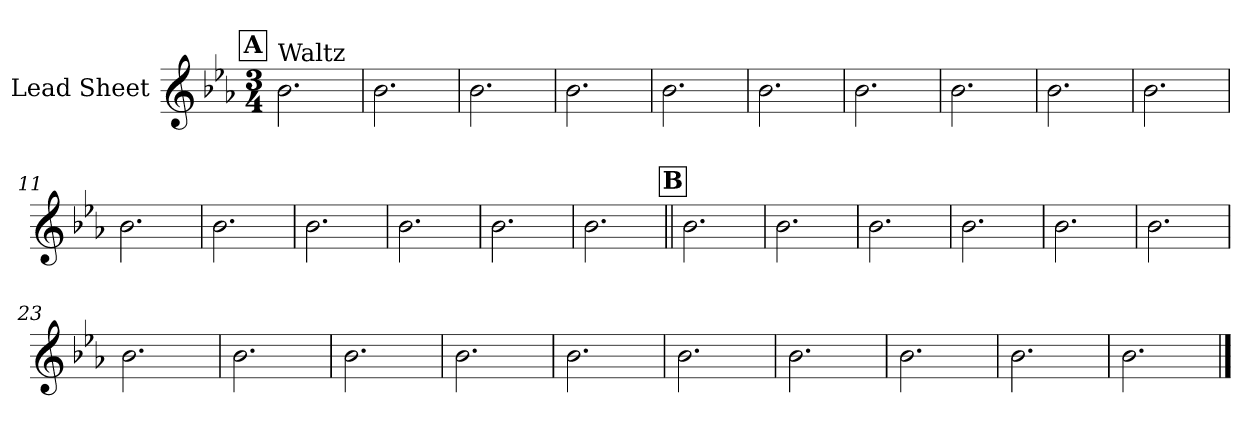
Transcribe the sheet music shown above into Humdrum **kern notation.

**kern
*part1
*staff1
*I"Lead Sheet
*clefG2
*k[b-e-a-]
*E-:
*M3/4
!!LO:REH:place=s1:a:fs=14:t=A
=1
!LO:TX:a:t=Waltz
2.b-\
=2
2.b-\
=3
2.b-\
=4
2.b-\
!!LO:LB:g=z
=5
2.b-\
=6
2.b-\
=7
2.b-\
=8
2.b-\
!!LO:LB:g=z
=9
2.b-\
=10
2.b-\
=11
2.b-\
=12
2.b-\
!!LO:LB:g=z
=13
2.b-\
=14
2.b-\
=15
2.b-\
=16
2.b-\
!!LO:LB:g=z
!!LO:REH:place=s1:a:fs=14:t=B
=17||
2.b-\
=18
2.b-\
=19
2.b-\
=20
2.b-\
!!LO:LB:g=z
=21
2.b-\
=22
2.b-\
=23
2.b-\
=24
2.b-\
!!LO:LB:g=z
=25
2.b-\
=26
2.b-\
=27
2.b-\
=28
2.b-\
!!LO:LB:g=z
=29
2.b-\
=30
2.b-\
=31
2.b-\
=32
2.b-\
==
*-
